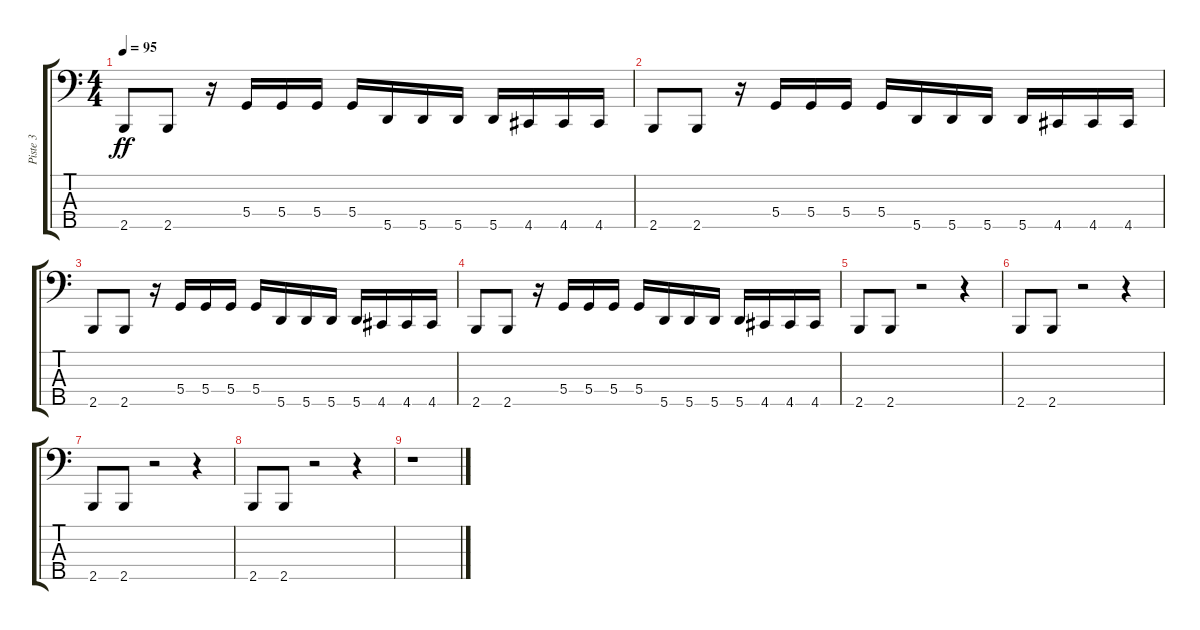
\track ("Piste 3" "Piste 3") {instrument electricbassfinger}
\staff {score tabs}
\tuning (F2 C2 G1 D1 A0) {hide}
\ts (4 4)
\tempo 95
\clef f4
\ks c
2.5.8{dy ff} 2.5.8 r.16 5.4.16 5.4.16 5.4.16 5.4.16 5.5.16 5.5.16 5.5.16 5.5.16 4.5.16 4.5.16 4.5.16 |
2.5.8 2.5.8 r.16 5.4.16 5.4.16 5.4.16 5.4.16 5.5.16 5.5.16 5.5.16 5.5.16 4.5.16 4.5.16 4.5.16 |
2.5.8 2.5.8 r.16 5.4.16 5.4.16 5.4.16 5.4.16 5.5.16 5.5.16 5.5.16 5.5.16 4.5.16 4.5.16 4.5.16 |
2.5.8 2.5.8 r.16 5.4.16 5.4.16 5.4.16 5.4.16 5.5.16 5.5.16 5.5.16 5.5.16 4.5.16 4.5.16 4.5.16 |
2.5.8 2.5.8 r.2 r.4 |
2.5.8 2.5.8 r.2 r.4 |
2.5.8 2.5.8 r.2 r.4 |
2.5.8 2.5.8 r.2 r.4 |
r.1
